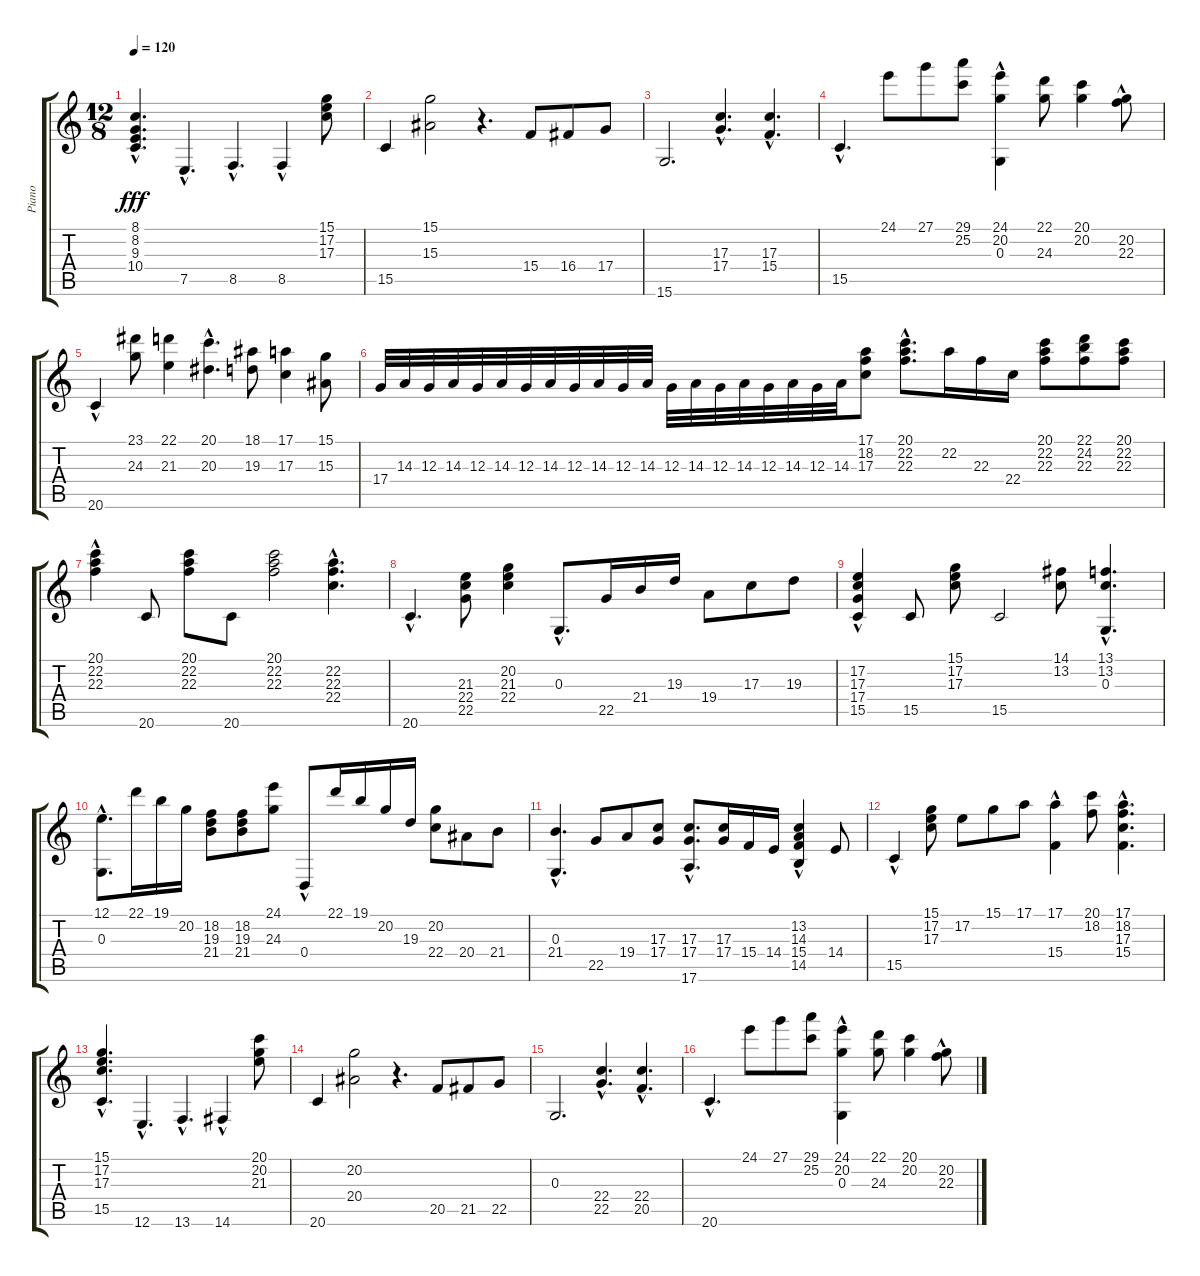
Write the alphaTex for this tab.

\track ("Piano" "Piano") {instrument acousticgrandpiano}
\staff {score tabs}
\tuning (E4 B3 G3 D3 A2 E2) {hide}
\ts (12 8)
\tempo 120
\clef g2
\ks c
(8.1{hac} 8.2{hac} 9.3{hac} 10.4{hac}).4{d dy fff} 7.5{hac}.4{d} 8.5{hac}.4{d} 8.5{hac}.4 (15.1 17.2 17.3).8 |
15.5.4 (15.1 15.3).2 r.4{d} 15.4.8 16.4.8 17.4.8 |
15.6.2{d} (17.3{hac} 17.4{hac}).4{d} (17.3{hac} 15.4{hac}).4{d} |
15.5{hac}.4{d} 24.1.8 27.1.8 (29.1 25.2).8 (24.1 20.2 0.3{hac}).4 (22.1 24.3).8 (20.1 20.2).4 (20.2{hac} 22.3{hac}).8 |
20.6{hac}.4 (23.1 24.3).8 (22.1 21.3).4 (20.1{hac} 20.3{hac}).4{d} (18.1 19.3).8 (17.1 17.3).4 (15.1 15.3).8 |
17.4.32 14.3.32 12.3.32 14.3.32 12.3.32 14.3.32 12.3.32 14.3.32 12.3.32 14.3.32 12.3.32 14.3.32 12.3.32 14.3.32 12.3.32 14.3.32 12.3.32 14.3.32 12.3.32 14.3.32 (17.1 18.2 17.3).8 (20.1{hac} 22.2{hac} 22.3{hac}).8{d} 22.2.16 22.3.16 22.4.16 (20.1 22.2 22.3).8 (22.1 24.2 22.3).8 (20.1 22.2 22.3).8 |
(20.1{hac} 22.2{hac} 22.3{hac}).4 20.6.8 (20.1 22.2 22.3).8 20.6.8 (20.1 22.2 22.3).2 (22.2{hac} 22.3{hac} 22.4{hac}).4{d} |
20.6{hac}.4{d} (21.3 22.4 22.5).8 (20.2 21.3 22.4).4 0.3{hac}.8{d} 22.5.16 21.4.16 19.3.16 19.4.8 17.3.8 19.3.8 |
(17.2{hac} 17.3{hac} 17.4{hac} 15.5).4 15.5.8 (15.1 17.2 17.3).8 15.5.2 (14.1 13.2).8 (13.1{hac} 13.2{hac} 0.3{hac}).4{d} |
(12.1{hac} 0.3{hac}).8{d} 22.1.16 19.1.16 20.2.16 (18.2 19.3 21.4).8 (18.2 19.3 21.4).8 (24.1 24.3).8 0.4{hac}.8 22.1.16 19.1.16 20.2.16 19.3.16 (20.2 22.4).8 20.4.8 21.4.8 |
(0.3{hac} 21.4{hac}).4{d} 22.5.8 19.4.8 (17.3 17.4).8 (17.3{hac} 17.4{hac} 17.6{hac}).8{d} (17.3 17.4).16 15.4.16 14.4.16 (13.2 14.3 15.4 14.5{hac}).4 14.4.8 |
15.5{hac}.4 (15.1 17.2 17.3).8 17.2.8 15.1.8 17.1.8 (17.1 15.4{hac}).4 (20.1 18.2).8 (17.1{hac} 18.2{hac} 17.3{hac} 15.4{hac}).4{d} |
(15.1{hac} 17.2{hac} 17.3{hac} 15.5{hac}).4{d} 12.6{hac}.4{d} 13.6{hac}.4{d} 14.6{hac}.4 (20.1 20.2 21.3).8 |
20.6.4 (20.2 20.4).2 r.4{d} 20.5.8 21.5.8 22.5.8 |
0.3.2{d} (22.4{hac} 22.5{hac}).4{d} (22.4{hac} 20.5{hac}).4{d} |
20.6{hac}.4{d} 24.1.8 27.1.8 (29.1 25.2).8 (24.1 20.2 0.3{hac}).4 (22.1 24.3).8 (20.1 20.2).4 (20.2{hac} 22.3{hac}).8
